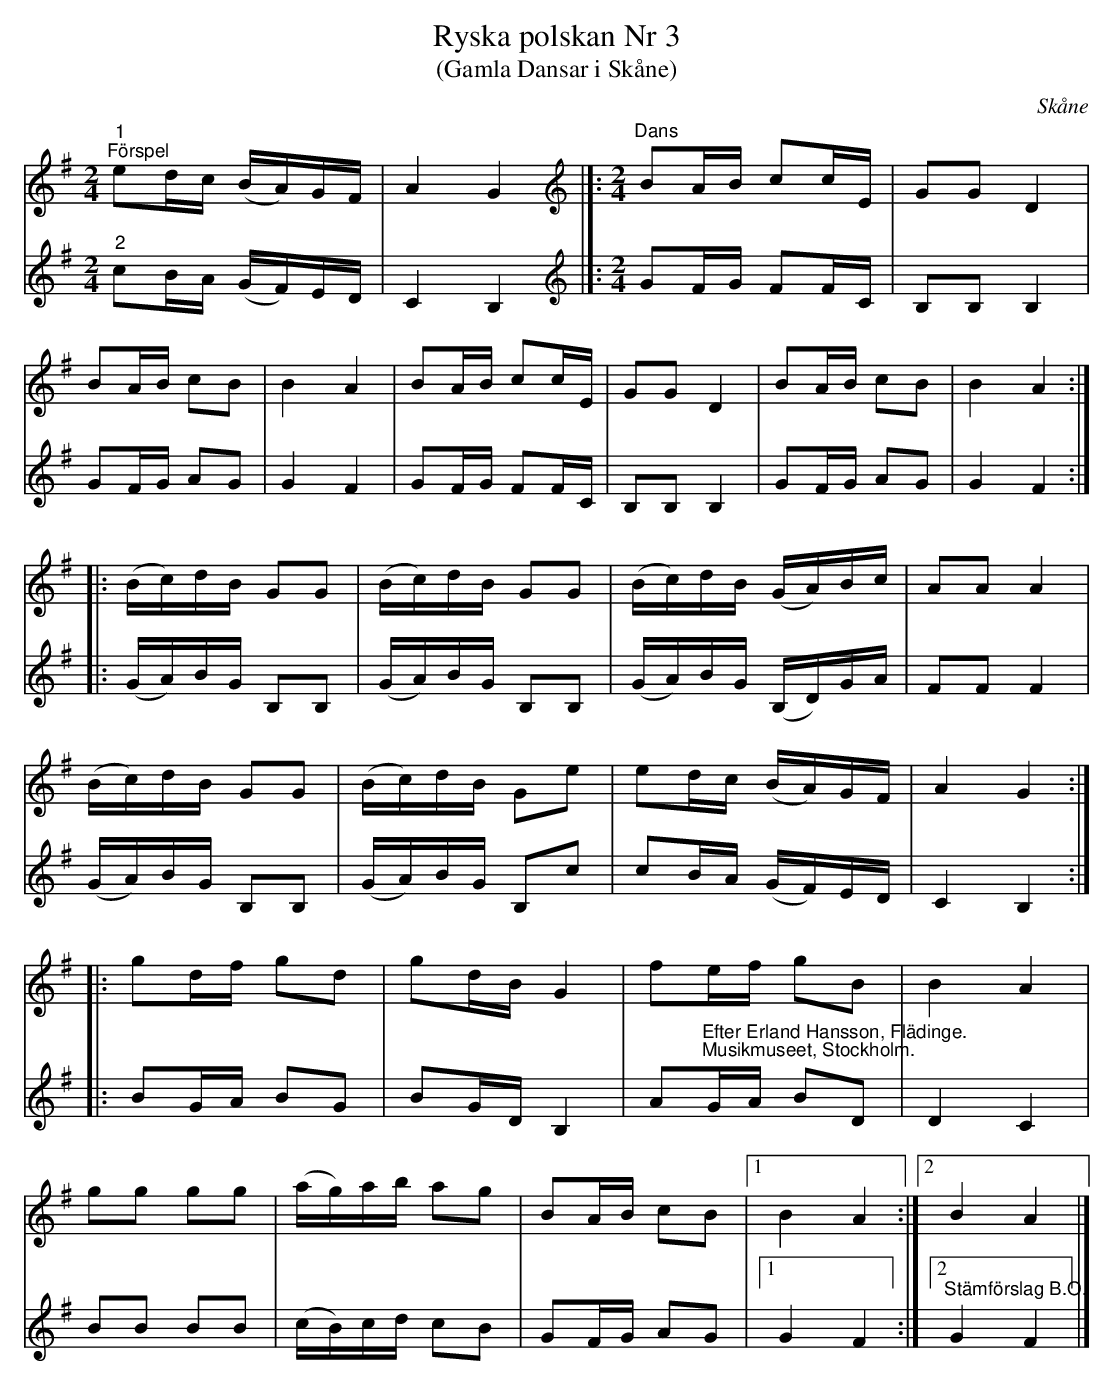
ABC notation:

X:1
T:Ryska polskan Nr 3
T:(Gamla Dansar i Skåne)
O:Skåne
L:1/16
M:2/4
K:G
V:1
"^1""^Förspel" e2dc (BA)GF | A4 G4 |]:[K:G][M:2/4][K:treble]"^Dans" B2AB c2cE | G2G2 D4 |
B2AB c2B2 | B4 A4 | B2AB c2cE | G2G2 D4 | B2AB c2B2 | B4 A4 ::
(Bc)dB G2G2 | (Bc)dB G2G2 | (Bc)dB (GA)Bc | A2A2 A4 |
(Bc)dB G2G2 | (Bc)dB G2e2 | e2dc (BA)GF | A4 G4 ::
g2df g2d2 | g2dB G4 | f2ef g2B2 | B4 A4 |
g2g2 g2g2 | (ag)ab a2g2 | B2AB c2B2 |1 B4 A4 :|2 B4 A4 |]
V:2
"^2" c2BA (GF)ED | C4 B,4 |]:[K:G][M:2/4][K:treble] G2FG F2FC | B,2B,2 B,4 | G2FG A2G2 | G4 F4 |
G2FG F2FC | B,2B,2 B,4 | G2FG A2G2 | G4 F4 :: (GA)BG B,2B,2 | (GA)BG B,2B,2 | (GA)BG (B,D)GA |
F2F2 F4 | (GA)BG B,2B,2 | (GA)BG B,2c2 | c2BA (GF)ED | C4 B,4 :: B2GA B2G2 | B2GD B,4 |
A2"^Efter Erland Hansson, Flädinge.""^Musikmuseet, Stockholm."GA B2D2 | D4 C4 | B2B2 B2B2 |
(cB)cd c2B2 | G2FG A2G2 |1 G4 F4 :|2 "^Stämförslag B.O." G4 F4 |]
